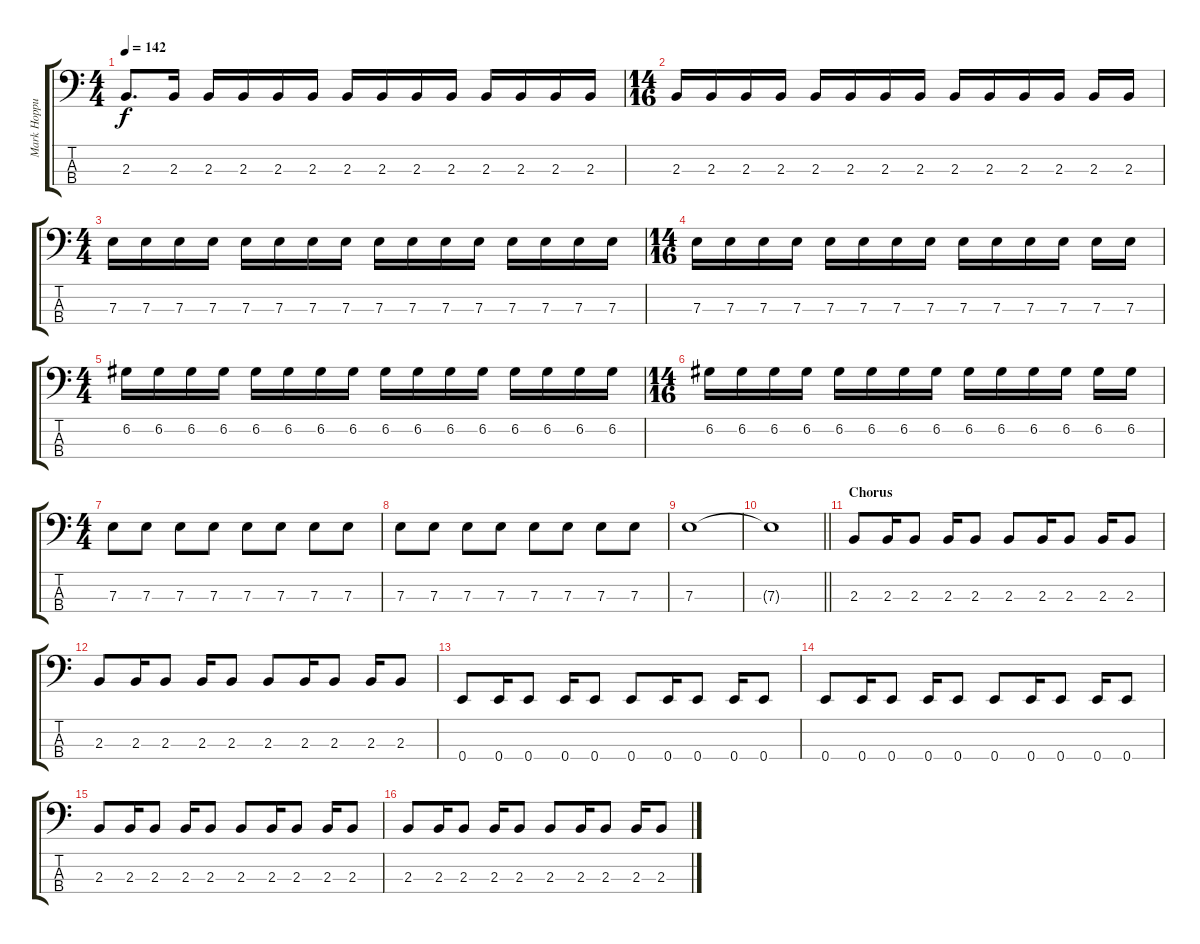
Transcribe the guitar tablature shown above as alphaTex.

\track ("Mark Hoppus - Bass" "Mark Hoppu") {instrument electricbasspick}
\staff {score tabs}
\tuning (G2 D2 A1 E1) {hide}
\ts (4 4)
\tempo 142
\clef f4
\ks c
2.3.8{d dy f} 2.3.16 2.3.16 2.3.16 2.3.16 2.3.16 2.3.16 2.3.16 2.3.16 2.3.16 2.3.16 2.3.16 2.3.16 2.3.16 |
\ts (14 16)
2.3.16 2.3.16 2.3.16 2.3.16 2.3.16 2.3.16 2.3.16 2.3.16 2.3.16 2.3.16 2.3.16 2.3.16 2.3.16 2.3.16 |
\ts (4 4)
7.3.16 7.3.16 7.3.16 7.3.16 7.3.16 7.3.16 7.3.16 7.3.16 7.3.16 7.3.16 7.3.16 7.3.16 7.3.16 7.3.16 7.3.16 7.3.16 |
\ts (14 16)
7.3.16 7.3.16 7.3.16 7.3.16 7.3.16 7.3.16 7.3.16 7.3.16 7.3.16 7.3.16 7.3.16 7.3.16 7.3.16 7.3.16 |
\ts (4 4)
6.2.16 6.2.16 6.2.16 6.2.16 6.2.16 6.2.16 6.2.16 6.2.16 6.2.16 6.2.16 6.2.16 6.2.16 6.2.16 6.2.16 6.2.16 6.2.16 |
\ts (14 16)
6.2.16 6.2.16 6.2.16 6.2.16 6.2.16 6.2.16 6.2.16 6.2.16 6.2.16 6.2.16 6.2.16 6.2.16 6.2.16 6.2.16 |
\ts (4 4)
7.3.8 7.3.8 7.3.8 7.3.8 7.3.8 7.3.8 7.3.8 7.3.8 |
7.3.8 7.3.8 7.3.8 7.3.8 7.3.8 7.3.8 7.3.8 7.3.8 |
7.3.1 |
\barLineRight lightlight
7.3{t}.1 |
\section ("" "Chorus")
2.3.8 2.3.16 2.3.8 2.3.16 2.3.8 2.3.8 2.3.16 2.3.8 2.3.16 2.3.8 |
2.3.8 2.3.16 2.3.8 2.3.16 2.3.8 2.3.8 2.3.16 2.3.8 2.3.16 2.3.8 |
0.4.8 0.4.16 0.4.8 0.4.16 0.4.8 0.4.8 0.4.16 0.4.8 0.4.16 0.4.8 |
0.4.8 0.4.16 0.4.8 0.4.16 0.4.8 0.4.8 0.4.16 0.4.8 0.4.16 0.4.8 |
2.3.8 2.3.16 2.3.8 2.3.16 2.3.8 2.3.8 2.3.16 2.3.8 2.3.16 2.3.8 |
2.3.8 2.3.16 2.3.8 2.3.16 2.3.8 2.3.8 2.3.16 2.3.8 2.3.16 2.3.8
